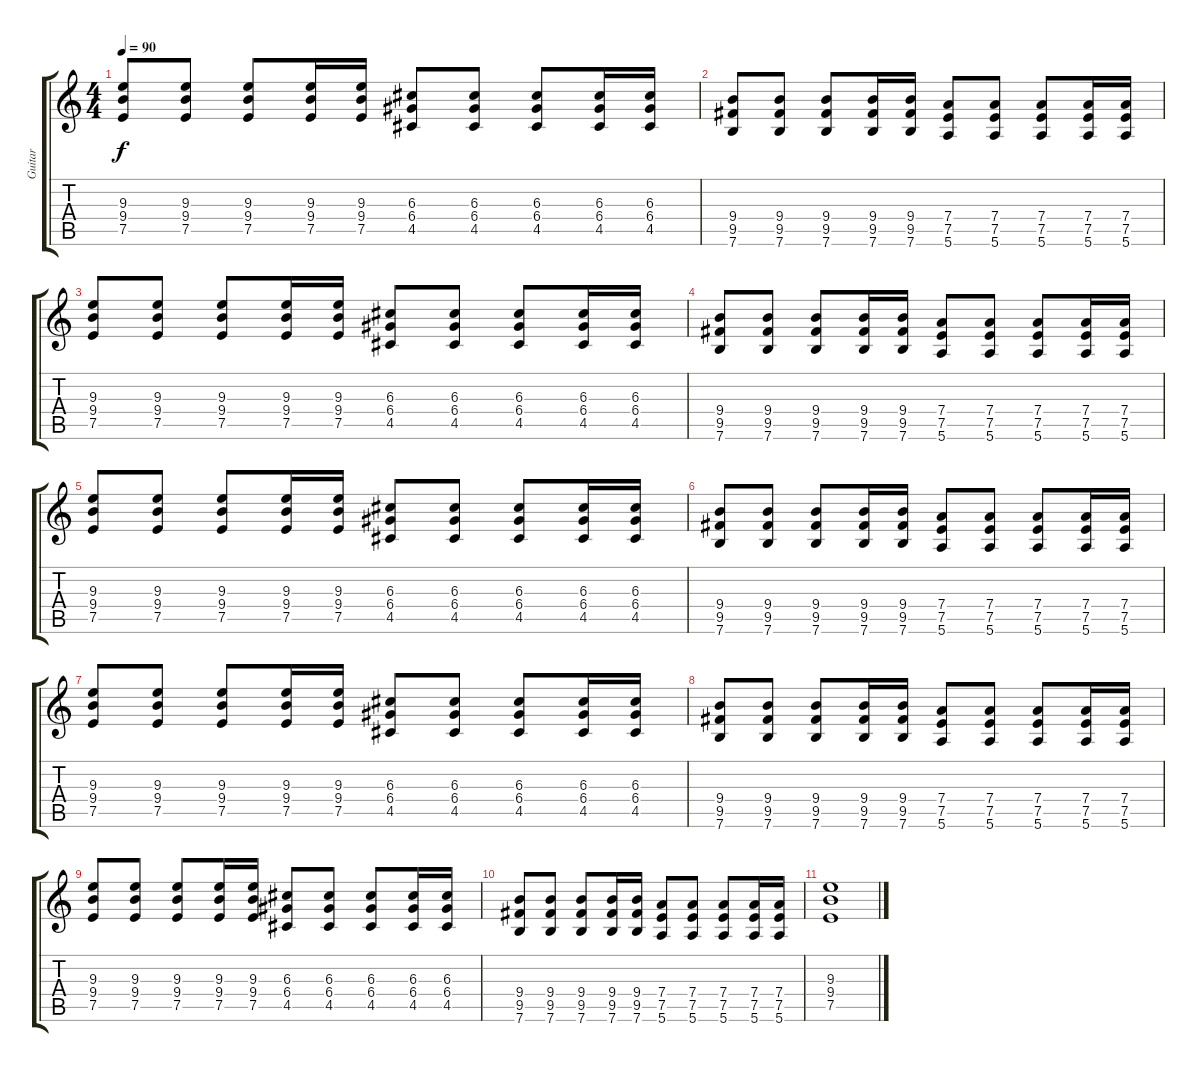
\track ("Guitar" "Guitar") {instrument electricguitarclean}
\staff {score tabs}
\tuning (E4 B3 G3 D3 A2 E2) {hide}
\ts (4 4)
\tempo 90
\clef g2
\ks c
(9.3 9.4 7.5).8{dy f} (9.3 9.4 7.5).8 (9.3 9.4 7.5).8 (9.3 9.4 7.5).16 (9.3 9.4 7.5).16 (6.3 6.4 4.5).8 (6.3 6.4 4.5).8 (6.3 6.4 4.5).8 (6.3 6.4 4.5).16 (6.3 6.4 4.5).16 |
(9.4 9.5 7.6).8 (9.4 9.5 7.6).8 (9.4 9.5 7.6).8 (9.4 9.5 7.6).16 (9.4 9.5 7.6).16 (7.4 7.5 5.6).8 (7.4 7.5 5.6).8 (7.4 7.5 5.6).8 (7.4 7.5 5.6).16 (7.4 7.5 5.6).16 |
(9.3 9.4 7.5).8 (9.3 9.4 7.5).8 (9.3 9.4 7.5).8 (9.3 9.4 7.5).16 (9.3 9.4 7.5).16 (6.3 6.4 4.5).8 (6.3 6.4 4.5).8 (6.3 6.4 4.5).8 (6.3 6.4 4.5).16 (6.3 6.4 4.5).16 |
(9.4 9.5 7.6).8 (9.4 9.5 7.6).8 (9.4 9.5 7.6).8 (9.4 9.5 7.6).16 (9.4 9.5 7.6).16 (7.4 7.5 5.6).8 (7.4 7.5 5.6).8 (7.4 7.5 5.6).8 (7.4 7.5 5.6).16 (7.4 7.5 5.6).16 |
(9.3 9.4 7.5).8 (9.3 9.4 7.5).8 (9.3 9.4 7.5).8 (9.3 9.4 7.5).16 (9.3 9.4 7.5).16 (6.3 6.4 4.5).8 (6.3 6.4 4.5).8 (6.3 6.4 4.5).8 (6.3 6.4 4.5).16 (6.3 6.4 4.5).16 |
(9.4 9.5 7.6).8 (9.4 9.5 7.6).8 (9.4 9.5 7.6).8 (9.4 9.5 7.6).16 (9.4 9.5 7.6).16 (7.4 7.5 5.6).8 (7.4 7.5 5.6).8 (7.4 7.5 5.6).8 (7.4 7.5 5.6).16 (7.4 7.5 5.6).16 |
(9.3 9.4 7.5).8 (9.3 9.4 7.5).8 (9.3 9.4 7.5).8 (9.3 9.4 7.5).16 (9.3 9.4 7.5).16 (6.3 6.4 4.5).8 (6.3 6.4 4.5).8 (6.3 6.4 4.5).8 (6.3 6.4 4.5).16 (6.3 6.4 4.5).16 |
(9.4 9.5 7.6).8 (9.4 9.5 7.6).8 (9.4 9.5 7.6).8 (9.4 9.5 7.6).16 (9.4 9.5 7.6).16 (7.4 7.5 5.6).8 (7.4 7.5 5.6).8 (7.4 7.5 5.6).8 (7.4 7.5 5.6).16 (7.4 7.5 5.6).16 |
(9.3 9.4 7.5).8 (9.3 9.4 7.5).8 (9.3 9.4 7.5).8 (9.3 9.4 7.5).16 (9.3 9.4 7.5).16 (6.3 6.4 4.5).8 (6.3 6.4 4.5).8 (6.3 6.4 4.5).8 (6.3 6.4 4.5).16 (6.3 6.4 4.5).16 |
(9.4 9.5 7.6).8 (9.4 9.5 7.6).8 (9.4 9.5 7.6).8 (9.4 9.5 7.6).16 (9.4 9.5 7.6).16 (7.4 7.5 5.6).8 (7.4 7.5 5.6).8 (7.4 7.5 5.6).8 (7.4 7.5 5.6).16 (7.4 7.5 5.6).16 |
(9.3 9.4 7.5).1
